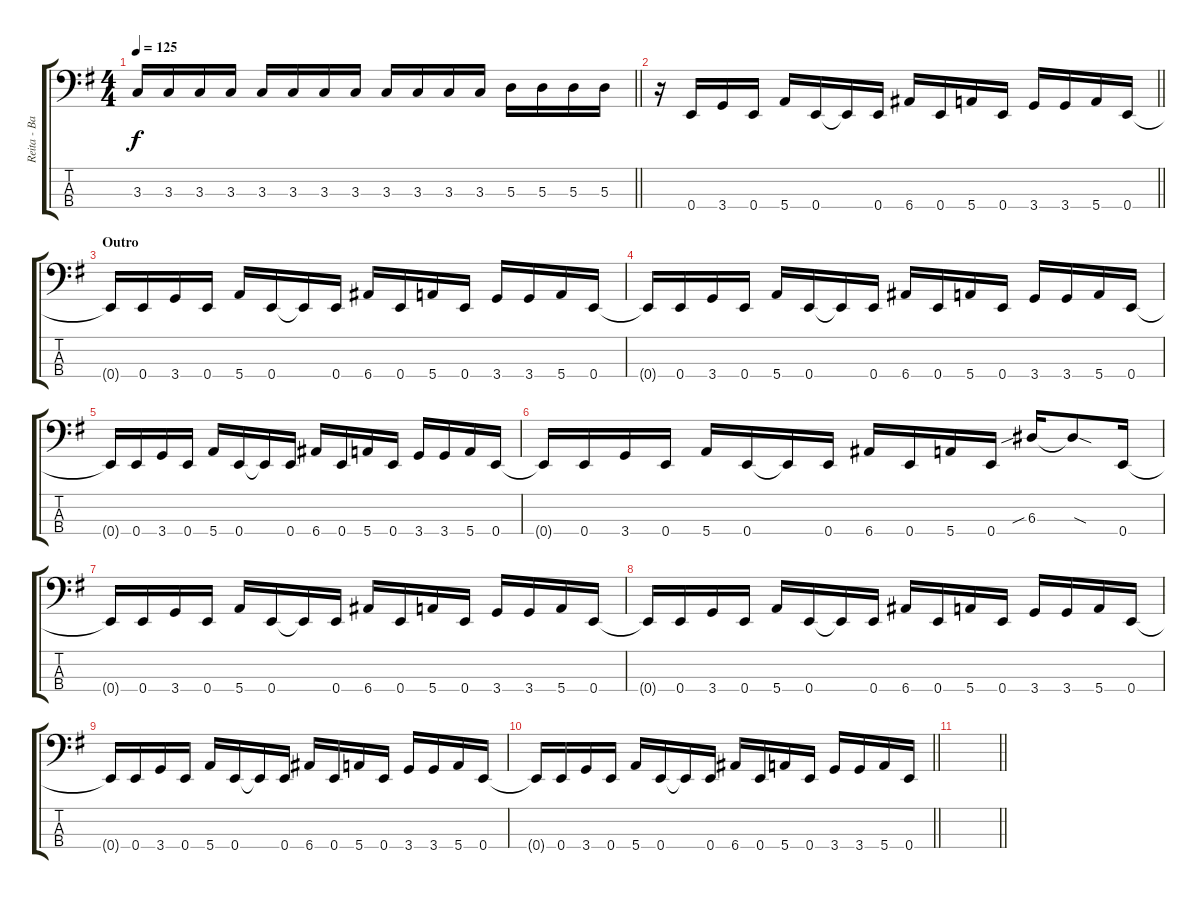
\track ("Reita - Bass" "Reita - Ba") {instrument electricbasspick}
\staff {score tabs}
\tuning (G2 D2 A1 E1) {hide}
\ts (4 4)
\tempo 125
\clef f4
\barLineRight lightlight
\ks eminor
3.3{t}.16{dy f} 3.3.16 3.3.16 3.3.16 3.3.16 3.3.16 3.3.16 3.3.16 3.3.16 3.3.16 3.3.16 3.3.16 5.3.16 5.3.16 5.3.16 5.3.16 |
\barLineRight lightlight
r.16 0.4.16 3.4.16 0.4.16 5.4.16 0.4.16 0.4{t}.16 0.4.16 6.4.16 0.4.16 5.4.16 0.4.16 3.4.16 3.4.16 5.4.16 0.4.16 |
\section ("" "Outro")
0.4{t}.16 0.4.16 3.4.16 0.4.16 5.4.16 0.4.16 0.4{t}.16 0.4.16 6.4.16 0.4.16 5.4.16 0.4.16 3.4.16 3.4.16 5.4.16 0.4.16 |
0.4{t}.16 0.4.16 3.4.16 0.4.16 5.4.16 0.4.16 0.4{t}.16 0.4.16 6.4.16 0.4.16 5.4.16 0.4.16 3.4.16 3.4.16 5.4.16 0.4.16 |
0.4{t}.16 0.4.16 3.4.16 0.4.16 5.4.16 0.4.16 0.4{t}.16 0.4.16 6.4.16 0.4.16 5.4.16 0.4.16 3.4.16 3.4.16 5.4.16 0.4.16 |
0.4{t}.16 0.4.16 3.4.16 0.4.16 5.4.16 0.4.16 0.4{t}.16 0.4.16 6.4.16 0.4.16 5.4.16 0.4.16 6.3{sib}.16 6.3{sod t}.8 0.4.16 |
0.4{t}.16 0.4.16 3.4.16 0.4.16 5.4.16 0.4.16 0.4{t}.16 0.4.16 6.4.16 0.4.16 5.4.16 0.4.16 3.4.16 3.4.16 5.4.16 0.4.16 |
0.4{t}.16 0.4.16 3.4.16 0.4.16 5.4.16 0.4.16 0.4{t}.16 0.4.16 6.4.16 0.4.16 5.4.16 0.4.16 3.4.16 3.4.16 5.4.16 0.4.16 |
0.4{t}.16 0.4.16 3.4.16 0.4.16 5.4.16 0.4.16 0.4{t}.16 0.4.16 6.4.16 0.4.16 5.4.16 0.4.16 3.4.16 3.4.16 5.4.16 0.4.16 |
\barLineRight lightlight
0.4{t}.16 0.4.16 3.4.16 0.4.16 5.4.16 0.4.16 0.4{t}.16 0.4.16 6.4.16 0.4.16 5.4.16 0.4.16 3.4.16 3.4.16 5.4.16 0.4.16 |
\barLineRight lightlight
